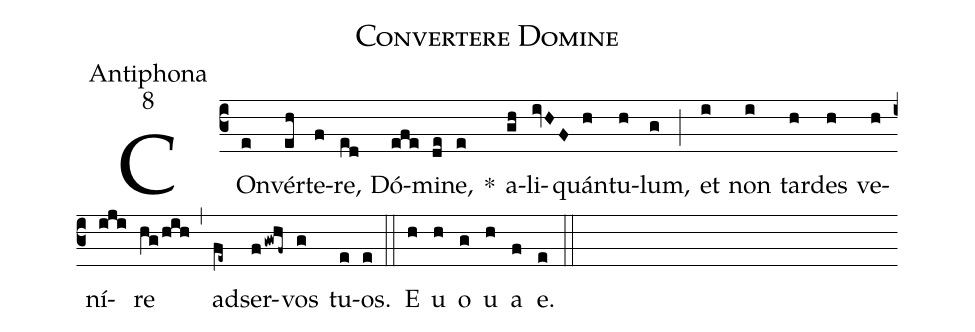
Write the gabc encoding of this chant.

name:Convertere Domine;
office-part:Antiphona;
mode:8;
%%
(c3) COn(e)vér(eh)te(f)re,(ed) Dó(efe)mi(de)ne,(e) *() a(gh)li(ivHF)quán(h)tu(h)lum,(g) (;) et(i) non(i) tar(h)des(h) ve(h)ní(iji)re(hg!/hih) (,) ad(fe~)ser(fgwhf~)vos(g) tu(e)os.(e) (::) E(h) u(h) o(g) u(h) a(f) e.(e) (::)
